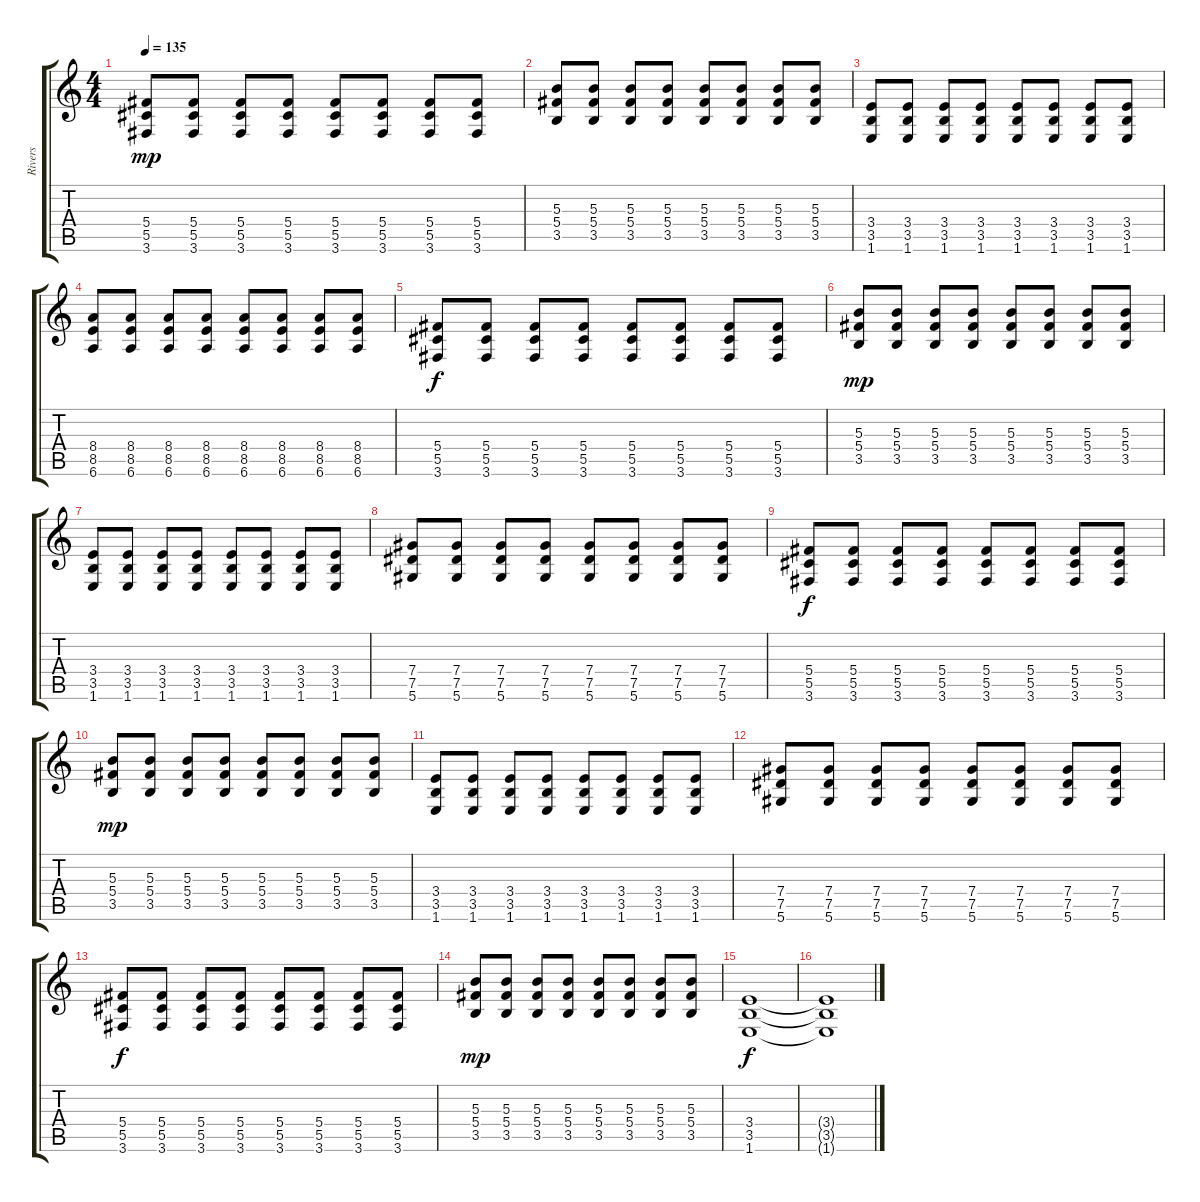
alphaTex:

\track ("Rivers" "Rivers") {instrument electricguitarmuted}
\staff {score tabs}
\tuning (Eb4 Bb3 Gb3 Db3 Ab2 Eb2) {hide}
\ts (4 4)
\tempo 135
\clef g2
\ks c
(5.4 5.5 3.6).8{dy mp} (5.4 5.5 3.6).8 (5.4 5.5 3.6).8 (5.4 5.5 3.6).8 (5.4 5.5 3.6).8 (5.4 5.5 3.6).8 (5.4 5.5 3.6).8 (5.4 5.5 3.6).8 |
(5.3 5.4 3.5).8 (5.3 5.4 3.5).8 (5.3 5.4 3.5).8 (5.3 5.4 3.5).8 (5.3 5.4 3.5).8 (5.3 5.4 3.5).8 (5.3 5.4 3.5).8 (5.3 5.4 3.5).8 |
(3.4 3.5 1.6).8 (3.4 3.5 1.6).8 (3.4 3.5 1.6).8 (3.4 3.5 1.6).8 (3.4 3.5 1.6).8 (3.4 3.5 1.6).8 (3.4 3.5 1.6).8 (3.4 3.5 1.6).8 |
(8.4 8.5 6.6).8 (8.4 8.5 6.6).8 (8.4 8.5 6.6).8 (8.4 8.5 6.6).8 (8.4 8.5 6.6).8 (8.4 8.5 6.6).8 (8.4 8.5 6.6).8 (8.4 8.5 6.6).8 |
(5.4 5.5 3.6).8{dy f} (5.4 5.5 3.6).8 (5.4 5.5 3.6).8 (5.4 5.5 3.6).8 (5.4 5.5 3.6).8 (5.4 5.5 3.6).8 (5.4 5.5 3.6).8 (5.4 5.5 3.6).8 |
(5.3 5.4 3.5).8{dy mp} (5.3 5.4 3.5).8 (5.3 5.4 3.5).8 (5.3 5.4 3.5).8 (5.3 5.4 3.5).8 (5.3 5.4 3.5).8 (5.3 5.4 3.5).8 (5.3 5.4 3.5).8 |
(3.4 3.5 1.6).8 (3.4 3.5 1.6).8 (3.4 3.5 1.6).8 (3.4 3.5 1.6).8 (3.4 3.5 1.6).8 (3.4 3.5 1.6).8 (3.4 3.5 1.6).8 (3.4 3.5 1.6).8 |
(7.4 7.5 5.6).8 (7.4 7.5 5.6).8 (7.4 7.5 5.6).8 (7.4 7.5 5.6).8 (7.4 7.5 5.6).8 (7.4 7.5 5.6).8 (7.4 7.5 5.6).8 (7.4 7.5 5.6).8 |
(5.4 5.5 3.6).8{dy f} (5.4 5.5 3.6).8 (5.4 5.5 3.6).8 (5.4 5.5 3.6).8 (5.4 5.5 3.6).8 (5.4 5.5 3.6).8 (5.4 5.5 3.6).8 (5.4 5.5 3.6).8 |
(5.3 5.4 3.5).8{dy mp} (5.3 5.4 3.5).8 (5.3 5.4 3.5).8 (5.3 5.4 3.5).8 (5.3 5.4 3.5).8 (5.3 5.4 3.5).8 (5.3 5.4 3.5).8 (5.3 5.4 3.5).8 |
(3.4 3.5 1.6).8 (3.4 3.5 1.6).8 (3.4 3.5 1.6).8 (3.4 3.5 1.6).8 (3.4 3.5 1.6).8 (3.4 3.5 1.6).8 (3.4 3.5 1.6).8 (3.4 3.5 1.6).8 |
(7.4 7.5 5.6).8 (7.4 7.5 5.6).8 (7.4 7.5 5.6).8 (7.4 7.5 5.6).8 (7.4 7.5 5.6).8 (7.4 7.5 5.6).8 (7.4 7.5 5.6).8 (7.4 7.5 5.6).8 |
(5.4 5.5 3.6).8{dy f} (5.4 5.5 3.6).8 (5.4 5.5 3.6).8 (5.4 5.5 3.6).8 (5.4 5.5 3.6).8 (5.4 5.5 3.6).8 (5.4 5.5 3.6).8 (5.4 5.5 3.6).8 |
(5.3 5.4 3.5).8{dy mp} (5.3 5.4 3.5).8 (5.3 5.4 3.5).8 (5.3 5.4 3.5).8 (5.3 5.4 3.5).8 (5.3 5.4 3.5).8 (5.3 5.4 3.5).8 (5.3 5.4 3.5).8 |
(3.4 3.5 1.6).1{dy f} |
(3.4{t} 3.5{t} 1.6{t}).1
